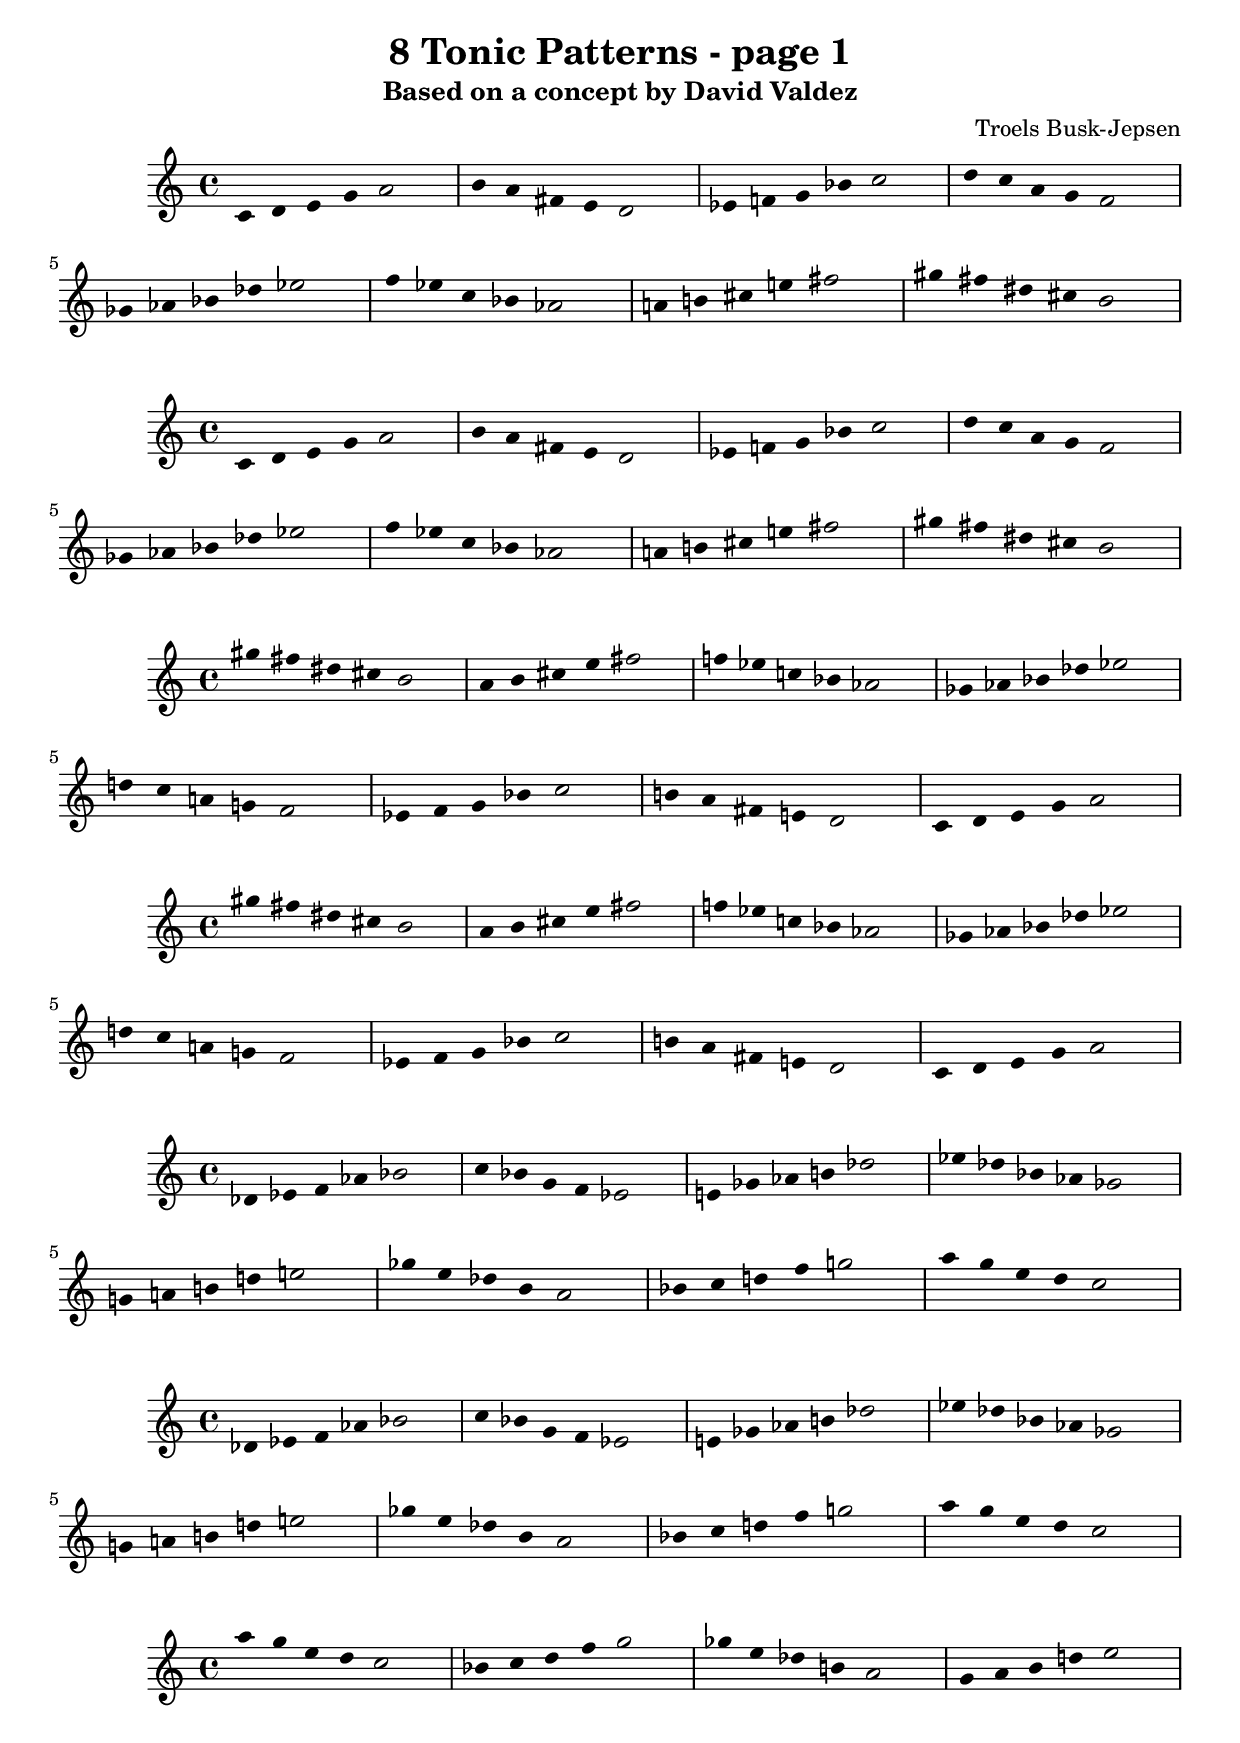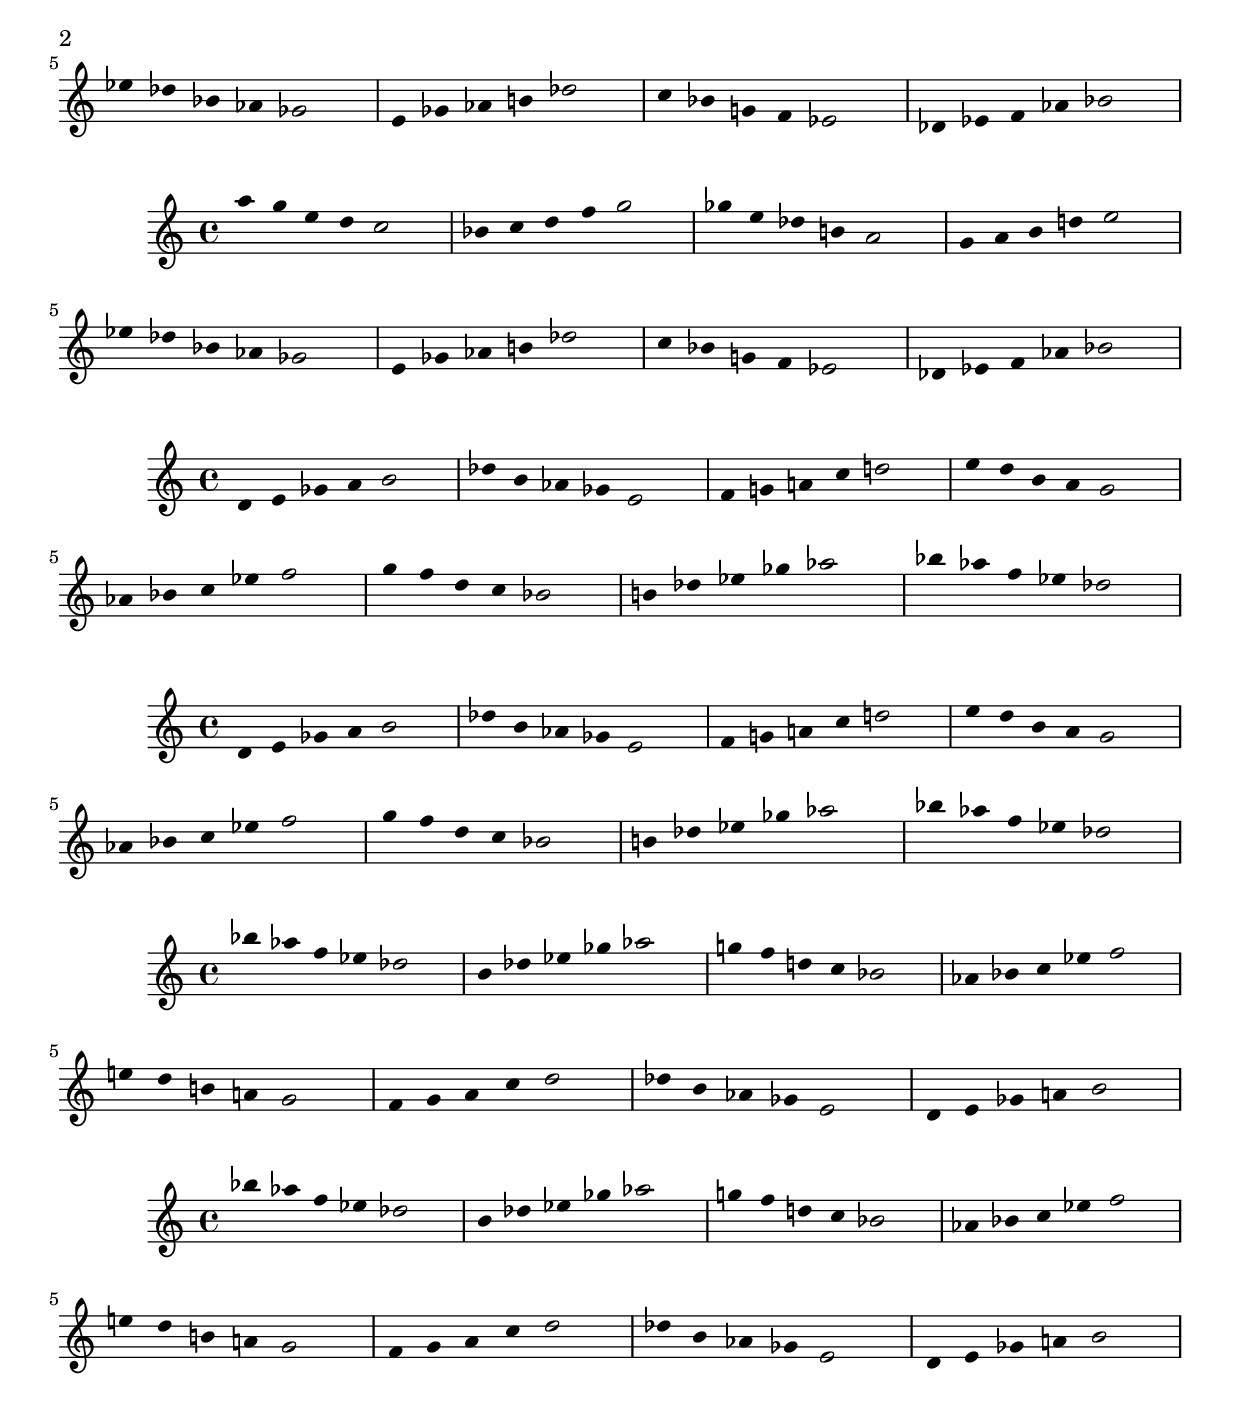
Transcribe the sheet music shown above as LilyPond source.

% template.erb
\header {
  \version "2.24.2"
  title = "8 Tonic Patterns - page 1"

  subtitle = "Based on a concept by David Valdez"
  composer = "Troels Busk-Jepsen"
}

#(define (naturalize-pitch p)
   (let ((o (ly:pitch-octave p))
         (a (* 4 (ly:pitch-alteration p)))
         ;; alteration, a, in quarter tone steps,
         ;; for historical reasons
         (n (ly:pitch-notename p)))
     (cond
      ((and (> a 1) (or (eqv? n 6) (eqv? n 2)))
       (set! a (- a 2))
       (set! n (+ n 1)))
      ((and (< a -1) (or (eqv? n 0) (eqv? n 3)))
       (set! a (+ a 2))
       (set! n (- n 1))))
     (cond
      ((> a 2) (set! a (- a 4)) (set! n (+ n 1)))
      ((< a -2) (set! a (+ a 4)) (set! n (- n 1))))
     (if (< n 0) (begin (set! o (- o 1)) (set! n (+ n 7))))
     (if (> n 6) (begin (set! o (+ o 1)) (set! n (- n 7))))
     (ly:make-pitch o n (/ a 4))))

#(define (naturalize music)
   (let ((es (ly:music-property music 'elements))
         (e (ly:music-property music 'element))
         (p (ly:music-property music 'pitch)))
     (if (pair? es)
         (ly:music-set-property!
          music 'elements
          (map naturalize es)))
     (if (ly:music? e)
         (ly:music-set-property!
          music 'element
          (naturalize e)))
     (if (ly:pitch? p)
         (begin
           (set! p (naturalize-pitch p))
           (ly:music-set-property! music 'pitch p)))
     music))

naturalizeMusic =
#(define-music-function (m)
   (ly:music?)
   (naturalize m))


pattern = \relative { c' 8 d e g a 2 b 8 a fis e d 2 }
compoundLine = {
  \transpose c c  { \pattern }
  \transpose c es   { \pattern }
  \transpose c ges  { \pattern }
  \transpose c a    { \pattern }
}

\score {
    \new Staff {
        \include "style_staff.ly"
        \compoundLine \break
    }
}

\score {
    \new Staff {
        \include "style_staff.ly"
        \compoundLine \break
    }
}


descending_pattern = \relative { b 8 a fis e d 2 c 8 d e g a 2 }
compoundLine = {
  \transpose c a'     { \descending_pattern }
  \transpose c ges'   { \descending_pattern }
  \transpose c es'    { \descending_pattern }
  \transpose c c'     { \descending_pattern }
}

\score {
    \new Staff {
        \include "style_staff.ly"
        \compoundLine \break
    }
}

\score {
    \new Staff {
        \include "style_staff.ly"
        \compoundLine \break
    }
}


pattern = \transpose b c' \pattern
compoundLine = {
  \transpose c c  { \pattern }
  \transpose c es   { \pattern }
  \transpose c ges  { \pattern }
  \transpose c a    { \pattern }
}

\score {
    \new Staff {
        \include "style_staff.ly"
        \compoundLine \break
    }
}

\score {
    \new Staff {
        \include "style_staff.ly"
        \compoundLine \break
    }
}


descending_pattern = \transpose b c' \descending_pattern
compoundLine = {
  \transpose c a'     { \descending_pattern }
  \transpose c ges'   { \descending_pattern }
  \transpose c es'    { \descending_pattern }
  \transpose c c'     { \descending_pattern }
}

\score {
    \new Staff {
        \include "style_staff.ly"
        \compoundLine \break
    }
}

\score {
    \new Staff {
        \include "style_staff.ly"
        \compoundLine \break
    }
}


pattern = \transpose c des \pattern
compoundLine = {
  \transpose c c  { \pattern }
  \transpose c es   { \pattern }
  \transpose c ges  { \pattern }
  \transpose c a    { \pattern }
}

\score {
    \new Staff {
        \include "style_staff.ly"
        \compoundLine \break
    }
}

\score {
    \new Staff {
        \include "style_staff.ly"
        \compoundLine \break
    }
}


descending_pattern = \transpose c des \descending_pattern
compoundLine = {
  \transpose c a'     { \descending_pattern }
  \transpose c ges'   { \descending_pattern }
  \transpose c es'    { \descending_pattern }
  \transpose c c'     { \descending_pattern }
}

\score {
    \new Staff {
        \include "style_staff.ly"
        \compoundLine \break
    }
}

\score {
    \new Staff {
        \include "style_staff.ly"
        \compoundLine \break
    }
}


\layout {
}
\midi{}
